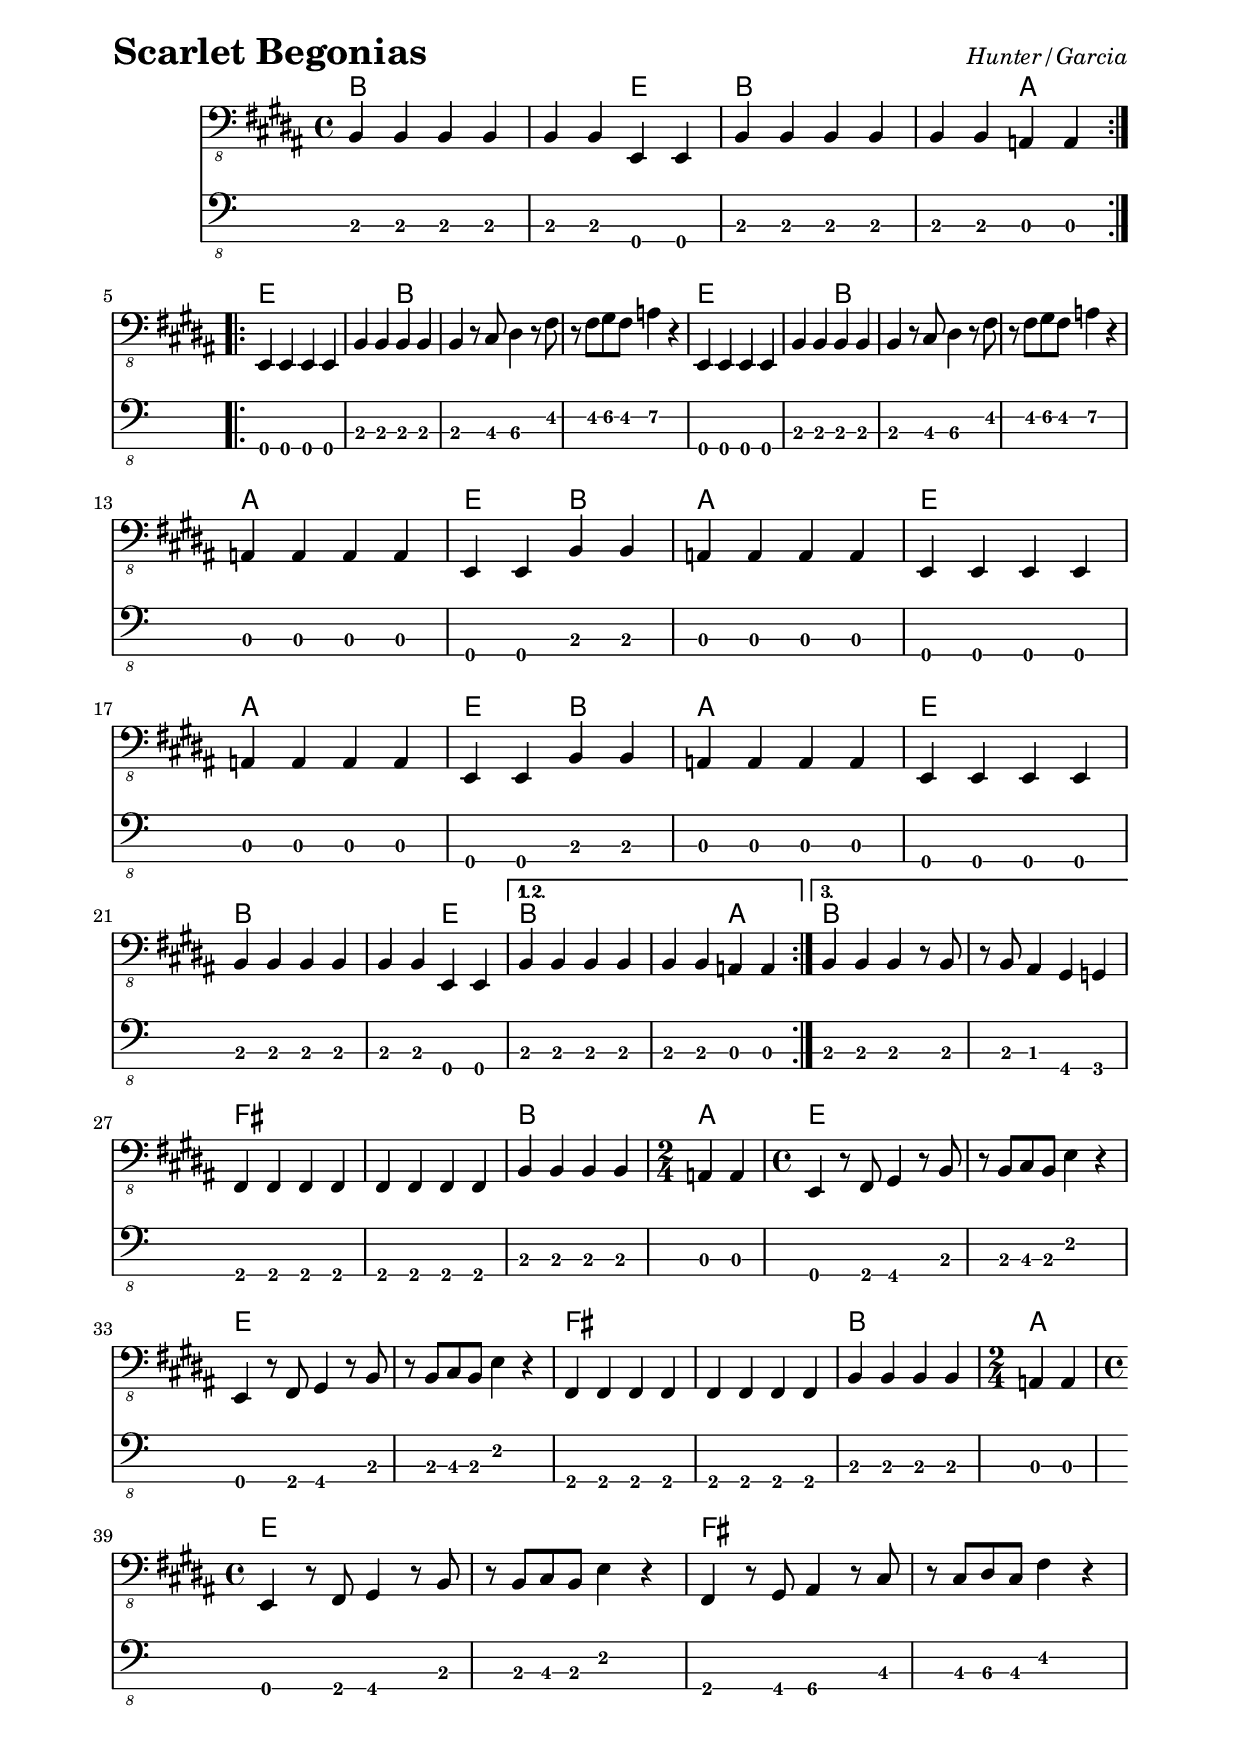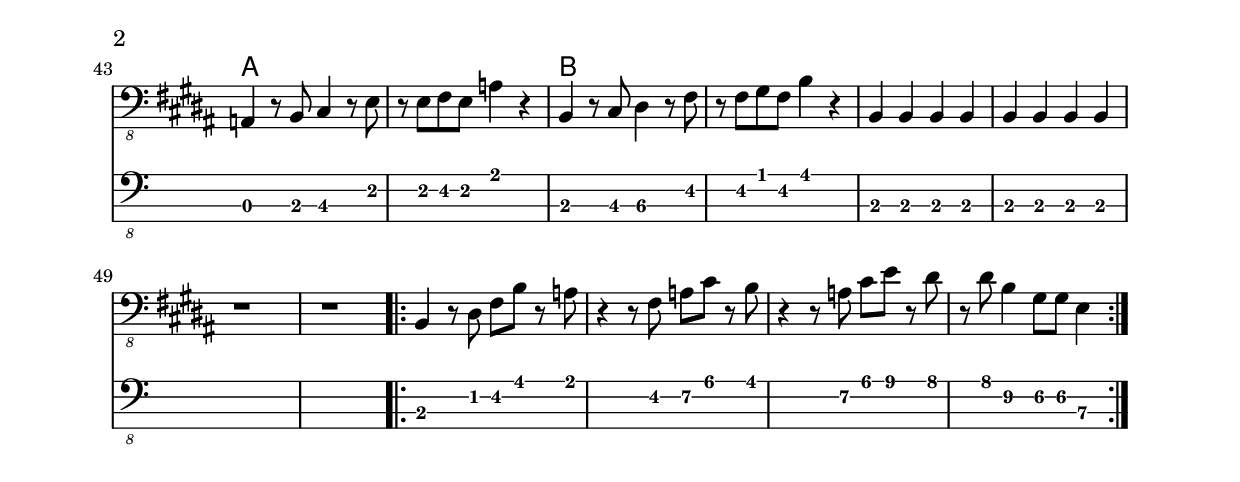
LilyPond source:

% LilyBin

\version "2.18.0"
\include "english.ly"

% If swing needed
%#(load "../scm/swing.scm")

\header {
  piece = \markup { \fontsize #4 \bold "Scarlet Begonias" }
  opus = \markup { \italic "Hunter/Garcia" }
}

\paper { 
  left-margin = 0.75\in
  right-margin = 0.75\in
}

  
global = {
  % \tempo "" 4 = xx
  \time 4/4
  \compressFullBarRests
  \override MultiMeasureRest.expand-limit = #2
}

my_notes = \relative c {
  \clef "bass_8"
  \key b \major

  \repeat volta 2 {
     b,4 b b b |
     b b e, e |
     b' b b b |
     b b a a |
  }
  
  \break
  \repeat volta 3 { 
    \repeat unfold 2 {
      e4 e e e |
      b' b b b |
      b4 r8 cs8 ds4\3 r8 fs8 |
      r8 fs8 gs8\2 fs8 a4\2 r4 |
    }
    \break
    a,4 a a a |
    e e b' b | 
    a a a a | 
    e e e e |
    \break
    a a a a |
    e e b' b |
    a a a a |
    e e e e |
    \break
    b' b b b |
    b b e, e |
  } \alternative {
    {
      b' b b b |
      b b a a |
    }
    {
      b b b r8 b8 |
      r8 b8 as4 gs4 g4 |
    }
  }
  \break
  fs4 fs fs fs |
  fs4 fs fs fs |
  b4 b b b |
  \time 2/4 a4 a4 |
  \time 4/4 e4 r8 fs8 gs4 r8 b8 |
  r8 b8 cs8 b8 e4 r4 |
  e,4 r8 fs8 gs4 r8 b8 |
  r8 b8 cs8 b8 e4 r4 |
  fs,4 fs fs fs |
  fs4 fs fs fs |
  b4 b b b |
  \time 2/4 a4 a |
  \break
  \time 4/4 e4 r8 fs8 gs4 r8 b8 |
   r8 b8 cs8 b8 e4 r4 |
   fs,4 r8 gs8 as4\4 r8 cs8 |
   r8 cs8 ds8\3 cs8 fs4 r4 |
   
   \break
   a,4 r8 b8 cs4 r8 e8 |
   r8 e8 fs8 e8 a4 r4 |
   b,4 r8 cs8 ds4\3 r8 fs8 |
   r8 fs8 gs8 fs8 b4 r4 |
   b,4 b b b |
   b4 b b b |

   %% coda
  \break
  r1 | r1 |
  \repeat volta 2 {
    b4 r8 ds fs8 b8 r8 a8 |
    r4 r8 fs8 a8\2 cs8 r8 b8 |
    r4 r8 a8\2 cs8 e8 r8 ds8 |
    r8 ds8 b4\2 gs8\2 gs8\2 e4\3 |
  }
}

my_chords = \chordmode {
  \set majorSevenSymbol = \markup { maj7 }
  \repeat volta 2 {
    b1 | s2 e2 | b1 | s2 a2 |
  }
 
  \repeat volta 3 {
    e1 | s2 b2 | s1 | s1 |
    e1 | s2 b2 | s1 | s1 |
    a1 | e2 b2 | a1 | e1 |
    a1 | e2 b2 | a1 | e1 |
    b1 | s2 e2 |   
  } \alternative {
    { 
      b1 | s2 a2 | 
    }
    { 
      b1 | s1 | 
    }
  }
  fs1 | s1 | b1 |
  \time 2/4 a2 |
  \time 4/4 e1 | s1 |
  e1 | s1 |
  fs1 | s1 |
  b1 |
  \time 2/4
  a2
  \time 4/4
  e1 | s1 |
  fs1 | s1 |
  a1 | s1 | 
  b1 | s1 |
  b1 | s1 |
  
  %% coda
  s1 | s1 |
  \repeat volta 2 {
    s1 | s1 | s1 | s1 |
  }
}

ticktock = \drummode {
  %\repeat unfold 40 {
  %  hiwoodblock 4 lowoodblock lowoodblock lowoodblock
  %}
}

my_music = <<
  \new ChordNames {
    \set ChordNames.midiInstrument = "percussive organ"
    \set ChordNames.midiMaximumVolume = #0.2
    \set chordChanges = ##t
    \global
    \my_chords
  }
  \new Staff {
    \set Staff.midiInstrument = #"electric bass (finger)"
    \set Staff.midiMinimumVolume = #0.7
    \set Staff.midiMaximumVolume = #0.95
    \global
    \my_notes
  }
  \tag #'scoreOnly
  \new TabStaff
    \with { stringTunings = #bass-tuning } 
  { 
    %%\set TabStaff.minimumFret = #3f
    \set TabStaff.restrainOpenStrings = ##t
    \global
    \my_notes
  }
>>
  
\score {
  \removeWithTag #'midiOnly \my_music
  \layout {
    \context {
      \Score \override StringNumber #'stencil = ##f 
    }
  }
}

\score {
  \removeWithTag #'scoreOnly \unfoldRepeats \my_music
  \midi {}
}
